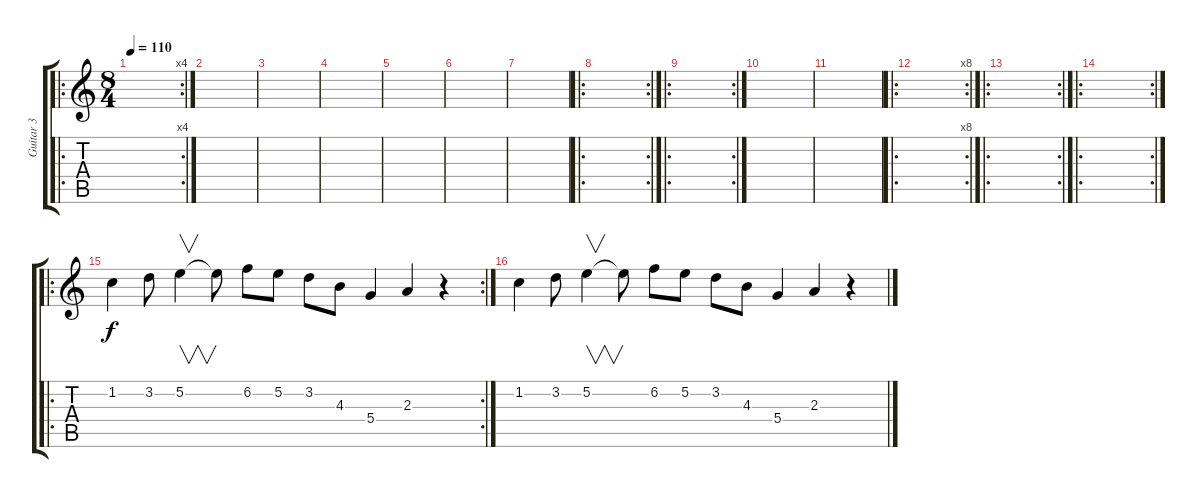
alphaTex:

\track ("Guitar 3" "Guitar 3") {instrument acousticguitarnylon}
\staff {score tabs}
\tuning (E4 B3 G3 D3 A2 E2) {hide}
\ro
\rc 4
\ts (8 4)
\tempo 110
\clef g2
\ks c
|
|
|
|
|
|
|
\ro
\rc 2
|
\ro
\rc 2
|
|
|
\ro
\rc 8
|
\ro
\rc 2
|
\ro
\rc 2
|
\ro
\rc 2
1.2.4 3.2.8 5.2.4{v} 5.2{t}.8 6.2.8 5.2.8 3.2.8 4.3.8 5.4.4 2.3.4 r.4 |
1.2.4 3.2.8 5.2.4{v} 5.2{t}.8 6.2.8 5.2.8 3.2.8 4.3.8 5.4.4 2.3.4 r.4
